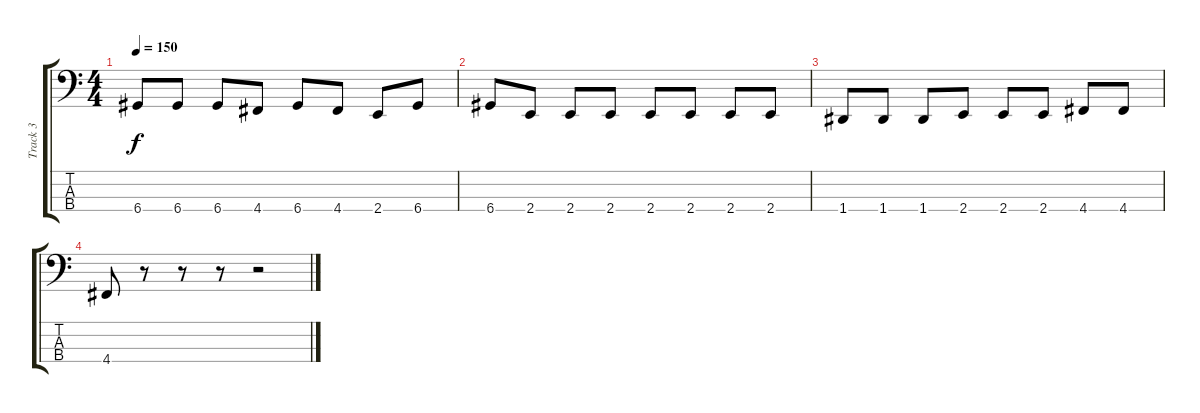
\track ("Track 3" "Track 3") {instrument electricbassfinger}
\staff {score tabs}
\tuning (G2 D2 A1 D1) {hide}
\ts (4 4)
\tempo 150
\clef f4
\ks c
6.4.8{dy f} 6.4.8 6.4.8 4.4.8 6.4.8 4.4.8 2.4.8 6.4.8 |
6.4.8 2.4.8 2.4.8 2.4.8 2.4.8 2.4.8 2.4.8 2.4.8 |
1.4.8 1.4.8 1.4.8 2.4.8 2.4.8 2.4.8 4.4.8 4.4.8 |
4.4.8 r.8 r.8 r.8 r.2
